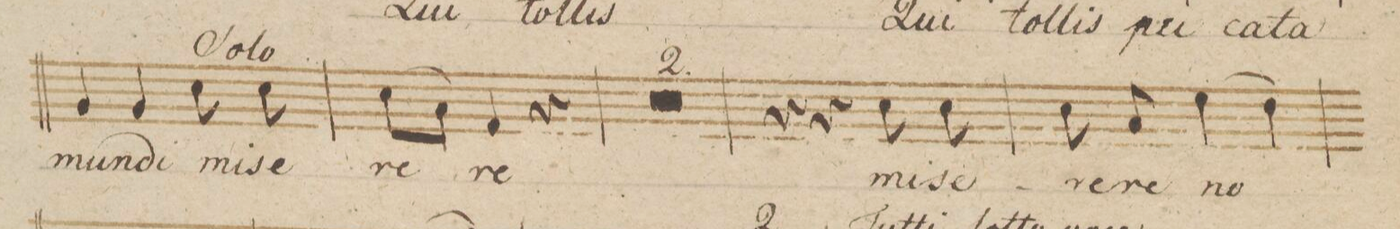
**kern	**text	**dynam
*I"Tenore.	*	*
*clefC4	*	*
*k[b-e-]	*	*
*met(c)	*	*
*M3/4	*	*
4F/	mun-	.
4F/	-di	.
8B-\	mi-	.
8B-\	-se-	.
=82	=82	=82
(>8B-\L	-re-	.
8G\J)	.	.
4E-/	-re	.
4r	.	.
=83	=83	=83
1.r	.	.
=84	=84	=84
=85	=85	=85
4r	.	.
4r	.	.
8B-\	mi-	.
8B-\	-se-	.
=86	=86	=86
8B-\	-re-	.
8G/	-re	.
(>4d\	no-	.
4c\)	.	.
=87	=87	=87
*-	*-	*-
